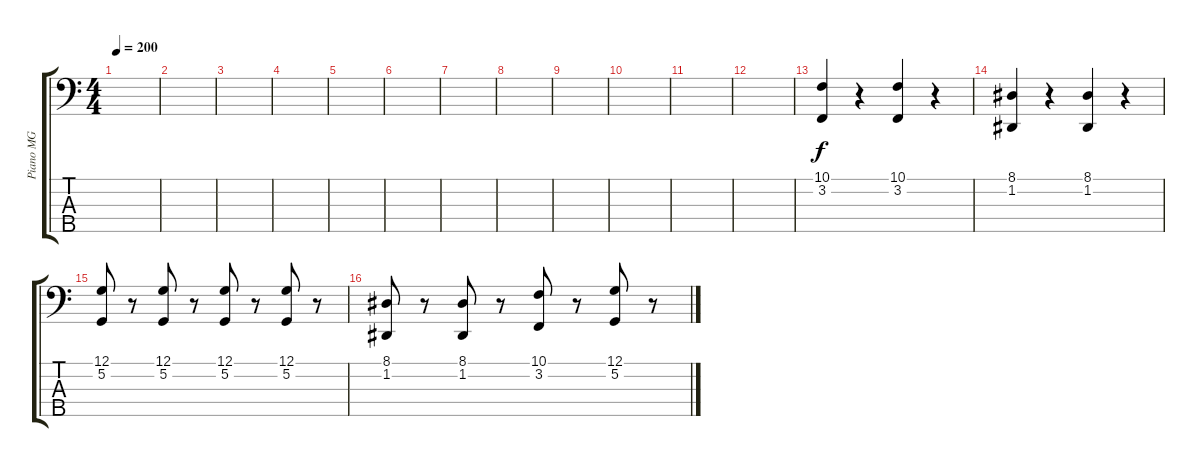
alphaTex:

\track ("Piano MG" "Piano MG") {instrument acousticgrandpiano}
\staff {score tabs}
\tuning (G2 D2 A1 E1 B0) {hide}
\ts (4 4)
\tempo 200
\clef f4
\ks c
|
|
|
|
|
|
|
|
|
|
|
|
(10.1 3.2).4 r.4 (10.1 3.2).4 r.4 |
(8.1 1.2).4 r.4 (8.1 1.2).4 r.4 |
(12.1 5.2).8 r.8 (12.1 5.2).8 r.8 (12.1 5.2).8 r.8 (12.1 5.2).8 r.8 |
(8.1 1.2).8 r.8 (8.1 1.2).8 r.8 (10.1 3.2).8 r.8 (12.1 5.2).8 r.8
